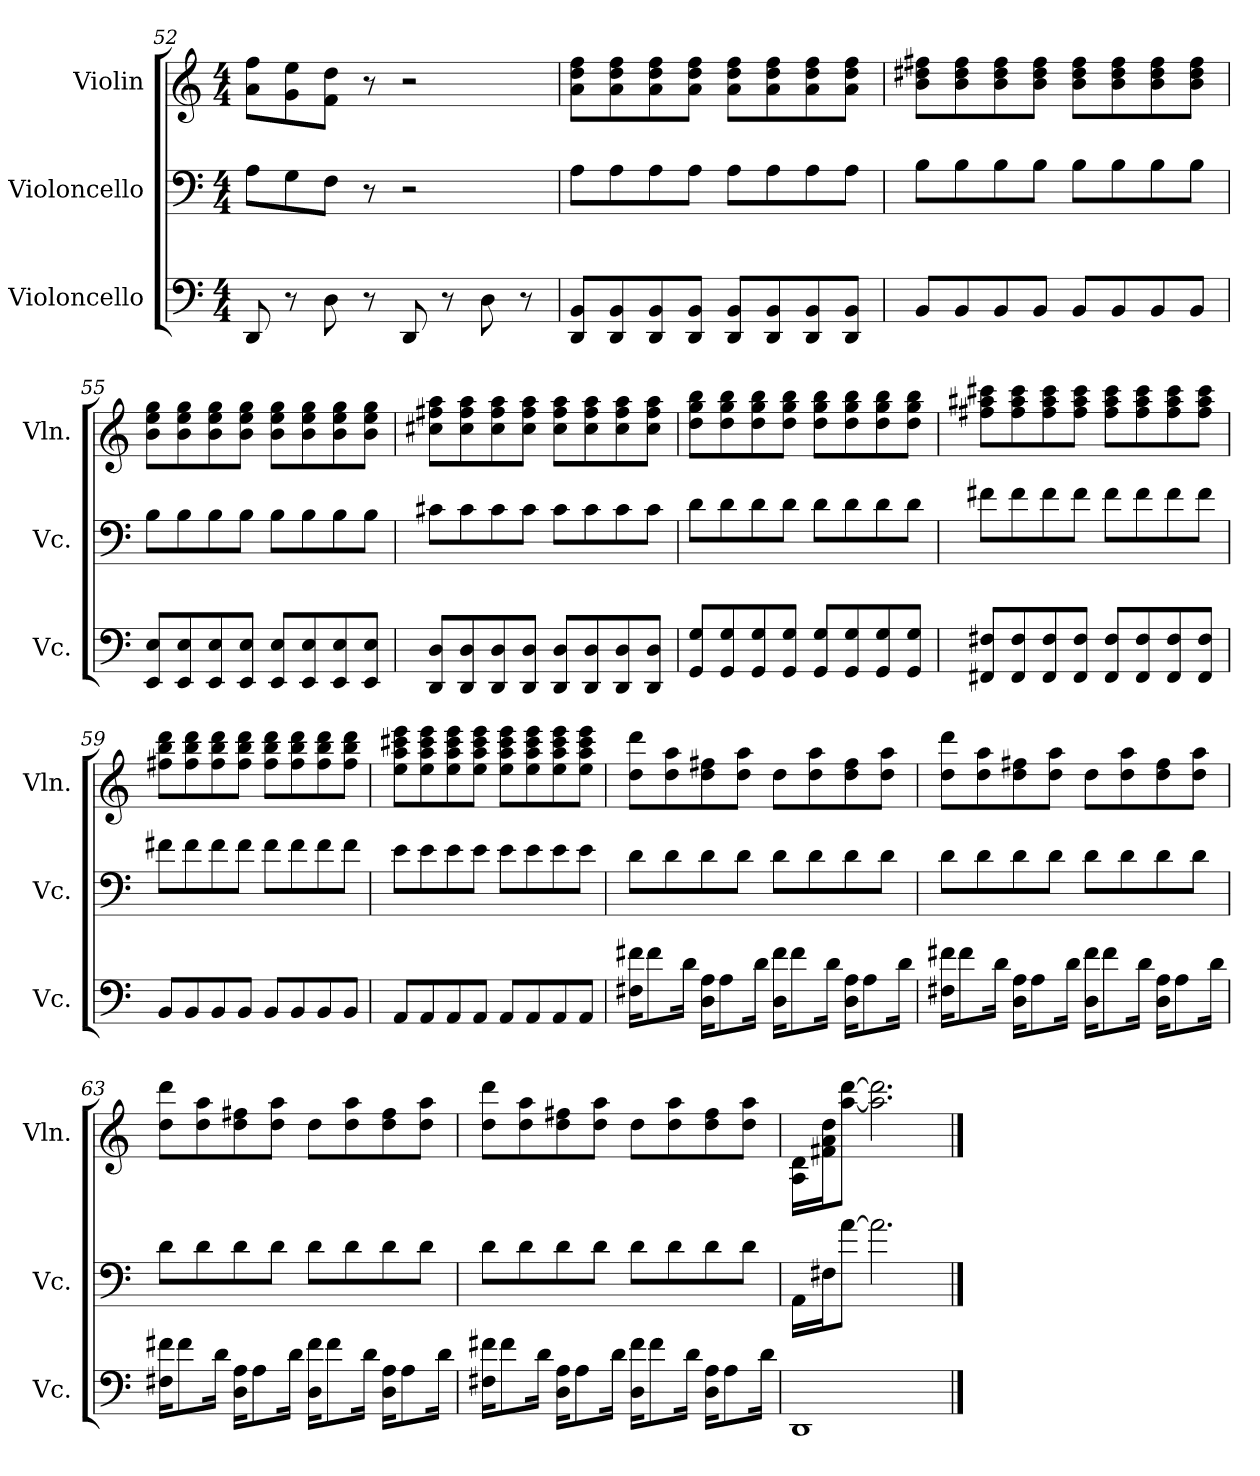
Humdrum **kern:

**kern	**kern	**kern
*part3	*part2	*part1
*staff3	*staff2	*staff1
*I"Violoncello	*I"Violoncello	*I"Violin
*I'Vc.	*I'Vc.	*I'Vln.
*clefF4	*clefF4	*clefG2
*k[]	*k[]	*k[]
*M4/4	*M4/4	*M4/4
=52	=52	=52
8DD/	8A\L	8a\ 8ff\L
8r	8G\	8g\ 8ee\
8D\	8F\J	8f\ 8dd\J
8r	8r	8r
8DD/	2r	2r
8r	.	.
8D\	.	.
8r	.	.
!!LO:LB:g=z
=53	=53	=53
8DD/ 8BB/L	8A\L	8a\ 8dd\ 8ff\L
8DD/ 8BB/	8A\	8a\ 8dd\ 8ff\
8DD/ 8BB/	8A\	8a\ 8dd\ 8ff\
8DD/ 8BB/J	8A\J	8a\ 8dd\ 8ff\J
8DD/ 8BB/L	8A\L	8a\ 8dd\ 8ff\L
8DD/ 8BB/	8A\	8a\ 8dd\ 8ff\
8DD/ 8BB/	8A\	8a\ 8dd\ 8ff\
8DD/ 8BB/J	8A\J	8a\ 8dd\ 8ff\J
=54	=54	=54
8BB/L	8B\L	8b\ 8dd#X\ 8ff#X\L
8BB/	8B\	8b\ 8dd#\ 8ff#\
8BB/	8B\	8b\ 8dd#\ 8ff#\
8BB/J	8B\J	8b\ 8dd#\ 8ff#\J
8BB/L	8B\L	8b\ 8dd#\ 8ff#\L
8BB/	8B\	8b\ 8dd#\ 8ff#\
8BB/	8B\	8b\ 8dd#\ 8ff#\
8BB/J	8B\J	8b\ 8dd#\ 8ff#\J
=55	=55	=55
8EE/ 8E/L	8B\L	8b\ 8ee\ 8gg\L
8EE/ 8E/	8B\	8b\ 8ee\ 8gg\
8EE/ 8E/	8B\	8b\ 8ee\ 8gg\
8EE/ 8E/J	8B\J	8b\ 8ee\ 8gg\J
8EE/ 8E/L	8B\L	8b\ 8ee\ 8gg\L
8EE/ 8E/	8B\	8b\ 8ee\ 8gg\
8EE/ 8E/	8B\	8b\ 8ee\ 8gg\
8EE/ 8E/J	8B\J	8b\ 8ee\ 8gg\J
=56	=56	=56
8DD/ 8D/L	8c#X\L	8cc#X\ 8ff#X\ 8aa\L
8DD/ 8D/	8c#\	8cc#\ 8ff#\ 8aa\
8DD/ 8D/	8c#\	8cc#\ 8ff#\ 8aa\
8DD/ 8D/J	8c#\J	8cc#\ 8ff#\ 8aa\J
8DD/ 8D/L	8c#\L	8cc#\ 8ff#\ 8aa\L
8DD/ 8D/	8c#\	8cc#\ 8ff#\ 8aa\
8DD/ 8D/	8c#\	8cc#\ 8ff#\ 8aa\
8DD/ 8D/J	8c#\J	8cc#\ 8ff#\ 8aa\J
!!LO:LB:g=z
=57	=57	=57
8GG/ 8G/L	8d\L	8dd\ 8gg\ 8bb\L
8GG/ 8G/	8d\	8dd\ 8gg\ 8bb\
8GG/ 8G/	8d\	8dd\ 8gg\ 8bb\
8GG/ 8G/J	8d\J	8dd\ 8gg\ 8bb\J
8GG/ 8G/L	8d\L	8dd\ 8gg\ 8bb\L
8GG/ 8G/	8d\	8dd\ 8gg\ 8bb\
8GG/ 8G/	8d\	8dd\ 8gg\ 8bb\
8GG/ 8G/J	8d\J	8dd\ 8gg\ 8bb\J
=58	=58	=58
8FF#X/ 8F#X/L	8f#X\L	8ff#X\ 8aa#X\ 8ccc#X\L
8FF#/ 8F#/	8f#\	8ff#\ 8aa#\ 8ccc#\
8FF#/ 8F#/	8f#\	8ff#\ 8aa#\ 8ccc#\
8FF#/ 8F#/J	8f#\J	8ff#\ 8aa#\ 8ccc#\J
8FF#/ 8F#/L	8f#\L	8ff#\ 8aa#\ 8ccc#\L
8FF#/ 8F#/	8f#\	8ff#\ 8aa#\ 8ccc#\
8FF#/ 8F#/	8f#\	8ff#\ 8aa#\ 8ccc#\
8FF#/ 8F#/J	8f#\J	8ff#\ 8aa#\ 8ccc#\J
=59	=59	=59
8BB/L	8f#X\L	8ff#X\ 8bb\ 8ddd\L
8BB/	8f#\	8ff#\ 8bb\ 8ddd\
8BB/	8f#\	8ff#\ 8bb\ 8ddd\
8BB/J	8f#\J	8ff#\ 8bb\ 8ddd\J
8BB/L	8f#\L	8ff#\ 8bb\ 8ddd\L
8BB/	8f#\	8ff#\ 8bb\ 8ddd\
8BB/	8f#\	8ff#\ 8bb\ 8ddd\
8BB/J	8f#\J	8ff#\ 8bb\ 8ddd\J
!!LO:PB:g=z
=60	=60	=60
8AA/L	8e\L	8ee\ 8aa\ 8ccc#X\ 8eee\L
8AA/	8e\	8ee\ 8aa\ 8ccc#\ 8eee\
8AA/	8e\	8ee\ 8aa\ 8ccc#\ 8eee\
8AA/J	8e\J	8ee\ 8aa\ 8ccc#\ 8eee\J
8AA/L	8e\L	8ee\ 8aa\ 8ccc#\ 8eee\L
8AA/	8e\	8ee\ 8aa\ 8ccc#\ 8eee\
8AA/	8e\	8ee\ 8aa\ 8ccc#\ 8eee\
8AA/J	8e\J	8ee\ 8aa\ 8ccc#\ 8eee\J
=61	=61	=61
16F#X\ 16f#X\KL	8d\L	8dd\ 8ddd\L
8f#\	.	.
.	8d\	8dd\ 8aa\
16d\Jk	.	.
16D\ 16A\KL	8d\	8dd\ 8ff#X\
8A\	.	.
.	8d\J	8dd\ 8aa\J
16d\Jk	.	.
16D\ 16f#\KL	8d\L	8dd\L
8f#\	.	.
.	8d\	8dd\ 8aa\
16d\Jk	.	.
16D\ 16A\KL	8d\	8dd\ 8ff#\
8A\	.	.
.	8d\J	8dd\ 8aa\J
16d\Jk	.	.
=62	=62	=62
16F#X\ 16f#X\KL	8d\L	8dd\ 8ddd\L
8f#\	.	.
.	8d\	8dd\ 8aa\
16d\Jk	.	.
16D\ 16A\KL	8d\	8dd\ 8ff#X\
8A\	.	.
.	8d\J	8dd\ 8aa\J
16d\Jk	.	.
16D\ 16f#\KL	8d\L	8dd\L
8f#\	.	.
.	8d\	8dd\ 8aa\
16d\Jk	.	.
16D\ 16A\KL	8d\	8dd\ 8ff#\
8A\	.	.
.	8d\J	8dd\ 8aa\J
16d\Jk	.	.
!!LO:LB:g=z
=63	=63	=63
16F#X\ 16f#X\KL	8d\L	8dd\ 8ddd\L
8f#\	.	.
.	8d\	8dd\ 8aa\
16d\Jk	.	.
16D\ 16A\KL	8d\	8dd\ 8ff#X\
8A\	.	.
.	8d\J	8dd\ 8aa\J
16d\Jk	.	.
16D\ 16f#\KL	8d\L	8dd\L
8f#\	.	.
.	8d\	8dd\ 8aa\
16d\Jk	.	.
16D\ 16A\KL	8d\	8dd\ 8ff#\
8A\	.	.
.	8d\J	8dd\ 8aa\J
16d\Jk	.	.
=64	=64	=64
16F#X\ 16f#X\KL	8d\L	8dd\ 8ddd\L
8f#\	.	.
.	8d\	8dd\ 8aa\
16d\Jk	.	.
16D\ 16A\KL	8d\	8dd\ 8ff#X\
8A\	.	.
.	8d\J	8dd\ 8aa\J
16d\Jk	.	.
16D\ 16f#\KL	8d\L	8dd\L
8f#\	.	.
.	8d\	8dd\ 8aa\
16d\Jk	.	.
16D\ 16A\KL	8d\	8dd\ 8ff#\
8A\	.	.
.	8d\J	8dd\ 8aa\J
16d\Jk	.	.
=65	=65	=65
1DD	16AA\LL	16A\ 16d\LL
.	16F#X\J	16f#X\ 16a\ 16dd\J
.	[8a\J	[8aa\ [8ddd\J
.	2.a\]	2.aa\] 2.ddd\]
==	==	==
*-	*-	*-
